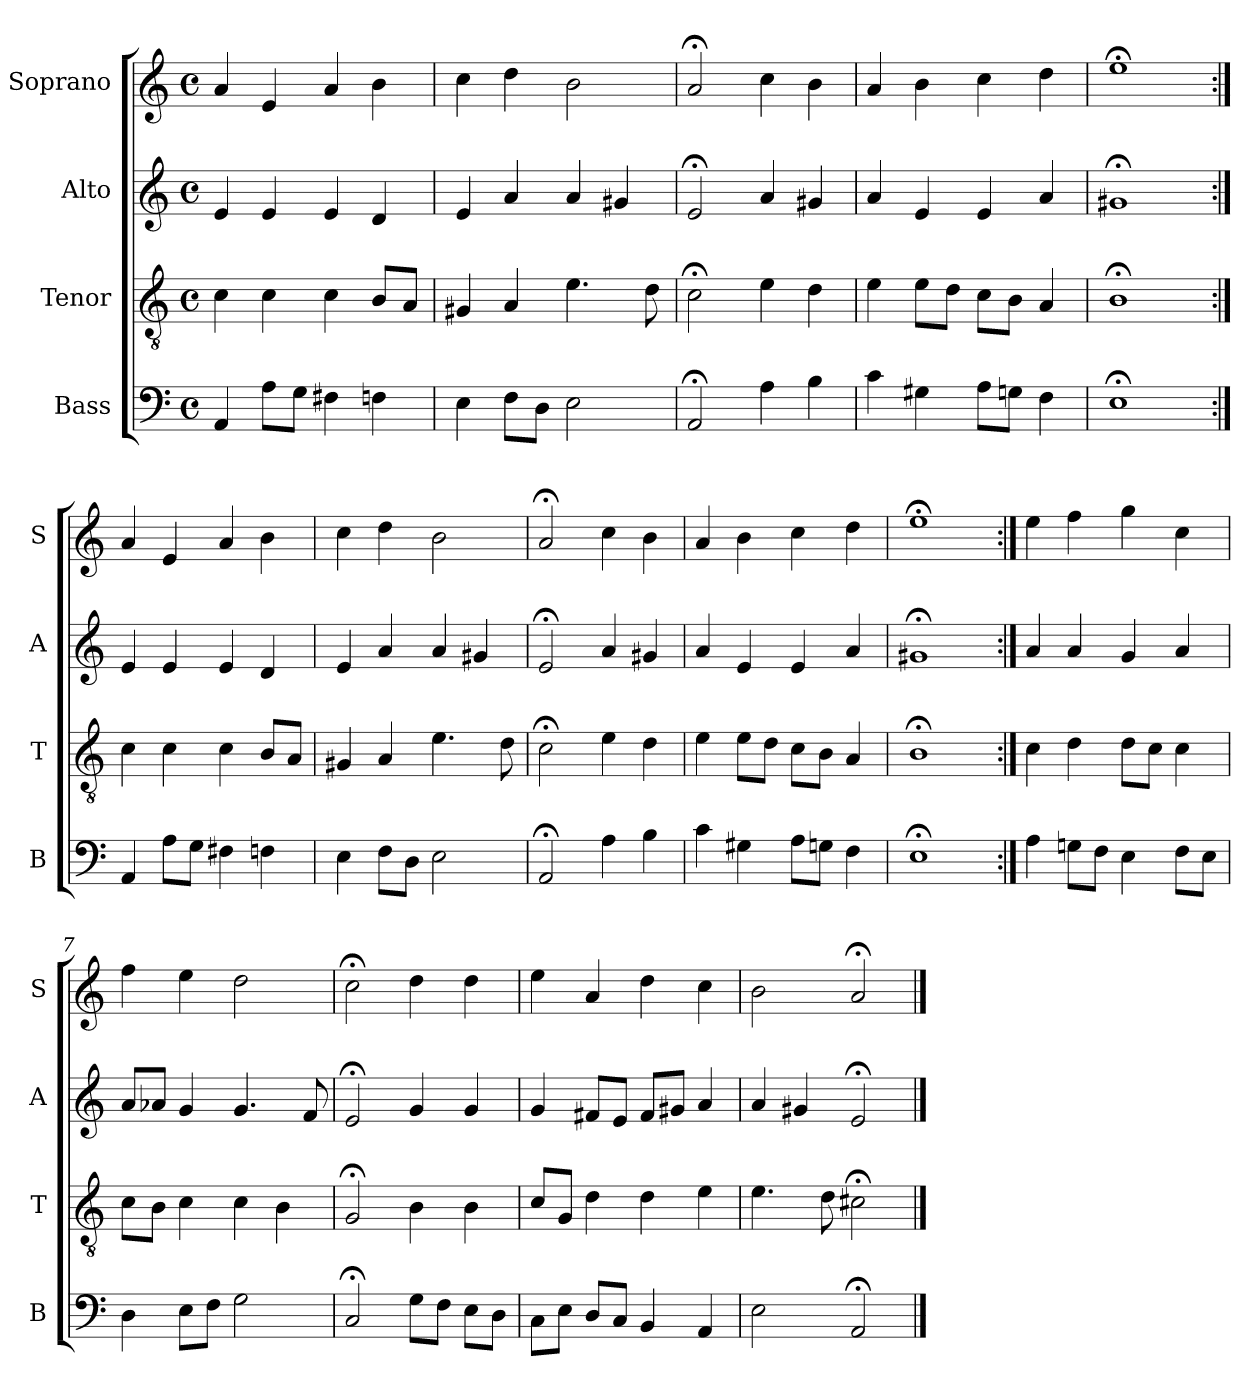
**kern	**kern	**kern	**kern
*part4	*part3	*part2	*part1
*staff4	*staff3	*staff2	*staff1
*I"Bass	*I"Tenor	*I"Alto	*I"Soprano
*I'B	*I'T	*I'A	*I'S
*clefF4	*clefGv2	*clefG2	*clefG2
*k[]	*k[]	*k[]	*k[]
*a:	*a:	*a:	*a:
*M4/4	*M4/4	*M4/4	*M4/4
*met(c)	*met(c)	*met(c)	*met(c)
*MM100	*MM100	*MM100	*MM100
=1	=1	=1	=1
4AA	4c	4e	4a
8AL	4c	4e	4e
8GJ	.	.	.
4F#X	4c	4e	4a
4Fn	8BL	4d	4b
.	8AJ	.	.
=2	=2	=2	=2
4E	4G#X	4e	4cc
8FL	4A	4a	4dd
8DJ	.	.	.
2E	4.e	4a	2b
.	.	4g#X	.
.	8d	.	.
=3	=3	=3	=3
2AA;<	2c;<	2e;<	2a;<
4A	4e	4a	4cc
4B	4d	4g#X	4b
=4	=4	=4	=4
4c	4e	4a	4a
4G#X	8eL	4e	4b
.	8dJ	.	.
8AL	8cL	4e	4cc
8GnJ	8BJ	.	.
4F	4A	4a	4dd
=5	=5	=5	=5
1E;<	1B;<	1g#X;<	1ee;<
=1:|!	=1:|!	=1:|!	=1:|!
4AA	4c	4e	4a
8AL	4c	4e	4e
8GJ	.	.	.
4F#X	4c	4e	4a
4Fn	8BL	4d	4b
.	8AJ	.	.
=2	=2	=2	=2
4E	4G#X	4e	4cc
8FL	4A	4a	4dd
8DJ	.	.	.
2E	4.e	4a	2b
.	.	4g#X	.
.	8d	.	.
=3	=3	=3	=3
2AA;<	2c;<	2e;<	2a;<
4A	4e	4a	4cc
4B	4d	4g#X	4b
=4	=4	=4	=4
4c	4e	4a	4a
4G#X	8eL	4e	4b
.	8dJ	.	.
8AL	8cL	4e	4cc
8GnJ	8BJ	.	.
4F	4A	4a	4dd
=5	=5	=5	=5
1E;<	1B;<	1g#X;<	1ee;<
=6:|!	=6:|!	=6:|!	=6:|!
4A	4c	4a	4ee
8GnL	4d	4a	4ff
8FJ	.	.	.
4E	8dL	4g	4gg
.	8cJ	.	.
8FL	4c	4a	4cc
8EJ	.	.	.
=7	=7	=7	=7
4D	8cL	8aL	4ff
.	8BJ	8a-XJ	.
8EL	4c	4g	4ee
8FJ	.	.	.
2G	4c	4.g	2dd
.	4B	.	.
.	.	8f	.
=8	=8	=8	=8
2C;<	2G;<	2e;<	2cc;<
8GL	4B	4g	4dd
8FJ	.	.	.
8EL	4B	4g	4dd
8DJ	.	.	.
=9	=9	=9	=9
8CL	8cL	4g	4ee
8EJ	8GJ	.	.
8DL	4d	8f#XL	4a
8CJ	.	8eJ	.
4BB	4d	8f#L	4dd
.	.	8g#XJ	.
4AA	4e	4a	4cc
=10	=10	=10	=10
2E	4.e	4a	2b
.	.	4g#X	.
.	8d	.	.
2AA;<	2c#X;<	2e;<	2a;<
==	==	==	==
*-	*-	*-	*-
